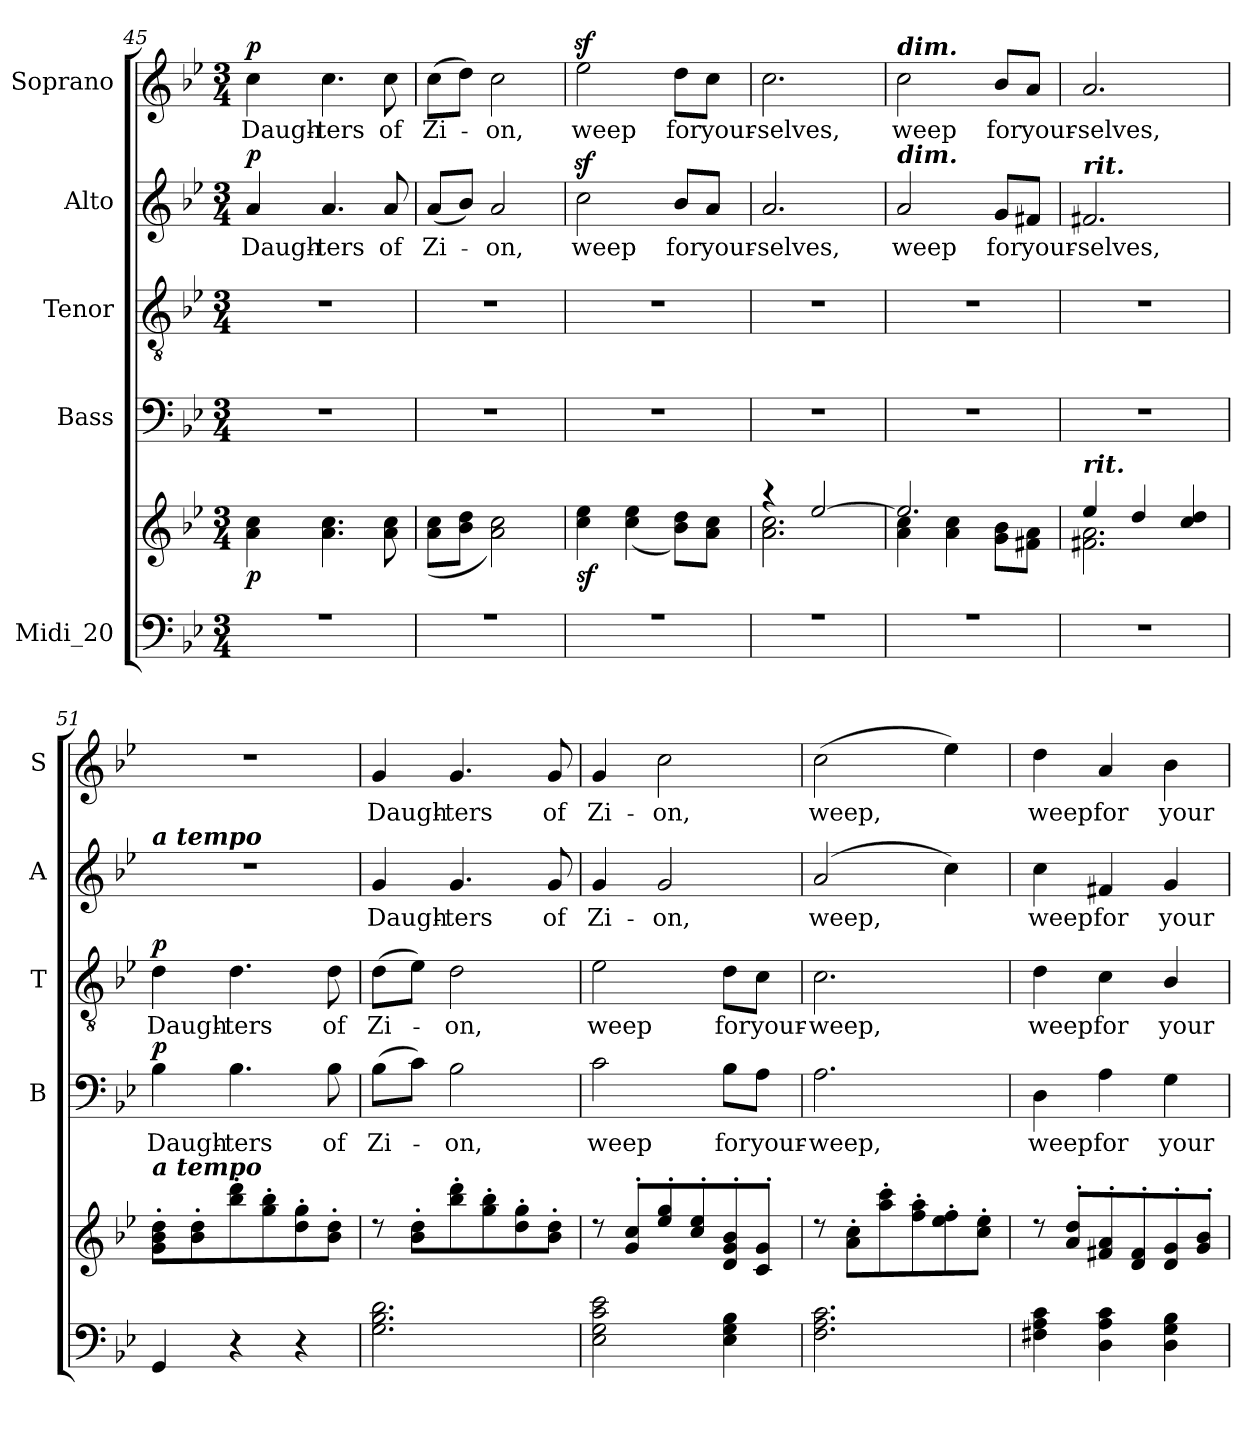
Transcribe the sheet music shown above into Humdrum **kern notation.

**kern	**kern	**dynam	**kern	**text	**dynam	**kern	**text	**dynam	**kern	**text	**dynam	**kern	**text	**dynam
*part5	*part5	*part5	*part4	*part4	*part4	*part3	*part3	*part3	*part2	*part2	*part2	*part1	*part1	*part1
*staff6	*staff5	*staff5/6	*staff4	*staff4	*staff4	*staff3	*staff3	*staff3	*staff2	*staff2	*staff2	*staff1	*staff1	*staff1
*I"Midi_20	*	*	*I"Bass	*	*	*I"Tenor	*	*	*I"Alto	*	*	*I"Soprano	*	*
*	*	*	*I'B	*	*	*I'T	*	*	*I'A	*	*	*I'S	*	*
*clefF4	*clefG2	*	*clefF4	*	*	*clefGv2	*	*	*clefG2	*	*	*clefG2	*	*
*k[b-e-]	*k[b-e-]	*	*k[b-e-]	*	*	*k[b-e-]	*	*	*k[b-e-]	*	*	*k[b-e-]	*	*
*B-:	*B-:	*	*B-:	*	*	*B-:	*	*	*B-:	*	*	*B-:	*	*
*M3/4	*M3/4	*	*M3/4	*	*	*M3/4	*	*	*M3/4	*	*	*M3/4	*	*
=45	=45	=45	=45	=45	=45	=45	=45	=45	=45	=45	=45	=45	=45	=45
*^	*^	*	*	*	*	*	*	*	*	*	*	*	*	*
!	!	!	!	!LO:DY:b	!	!	!	!	!	!	!	!LO:LY:b	!LO:DY:b	!	!LO:LY:b	!LO:DY:b
2.r	2.ryy	2.ryy	4a\ 4cc\	p	2.r	.	.	2.r	.	.	4a/	Daugh-	p	4cc\	Daugh-	p
!	!	!	!	!	!	!	!	!	!	!	!	!LO:LY:b	!	!	!LO:LY:b	!
.	.	.	4.a\ 4.cc\	.	.	.	.	.	.	.	4.a/	-ters	.	4.cc\	-ters	.
!	!	!	!	!	!	!	!	!	!	!	!	!LO:LY:b	!	!	!LO:LY:b	!
.	.	.	8a\ 8cc\	.	.	.	.	.	.	.	8a/	of	.	8cc\	of	.
=46	=46	=46	=46	=46	=46	=46	=46	=46	=46	=46	=46	=46	=46	=46	=46	=46
!	!	!	!	!	!	!	!	!	!	!	!	!LO:LY:b	!	!	!LO:LY:b	!
2.r	2.ryy	2.ryy	(>8a\ 8cc\L	.	2.r	.	.	2.r	.	.	(<8a/L	Zi-	.	(>8cc\L	Zi-	.
.	.	.	8b-\ 8dd\J	.	.	.	.	.	.	.	8b-/J)	.	.	8dd\J)	.	.
!	!	!	!	!	!	!	!	!	!	!	!	!LO:LY:b	!	!	!LO:LY:b	!
.	.	.	2a\ 2cc\)	.	.	.	.	.	.	.	2a/	on,	.	2cc\	on,	.
=47	=47	=47	=47	=47	=47	=47	=47	=47	=47	=47	=47	=47	=47	=47	=47	=47
!	!	!	!	!LO:DY:b	!	!	!	!	!	!	!	!LO:LY:b	!	!	!LO:LY:b	!
2.r	2.ryy	2.ryy	4cc\ 4ee-\	sf	2.r	.	.	2.r	.	.	2ccz<\	weep	.	2ee-z<\	weep	.
.	.	.	(>4cc\ 4ee-\	.	.	.	.	.	.	.	.	.	.	.	.	.
!	!	!	!	!	!	!	!	!	!	!	!	!LO:LY:b	!	!	!LO:LY:b	!
.	.	.	8b-\ 8dd\L)	.	.	.	.	.	.	.	8b-/L	for	.	8dd\L	for	.
!	!	!	!	!	!	!	!	!	!	!	!	!LO:LY:b	!	!	!LO:LY:b	!
.	.	.	8a\ 8cc\J	.	.	.	.	.	.	.	8a/J	your-	.	8cc\J	your-	.
=48	=48	=48	=48	=48	=48	=48	=48	=48	=48	=48	=48	=48	=48	=48	=48	=48
!	!	!	!	!	!	!	!	!	!	!	!	!LO:LY:b	!	!	!LO:LY:b	!
2.r	2.ryy	4r	2.a\ 2.cc\	.	2.r	.	.	2.r	.	.	2.a/	-selves,	.	2.cc\	-selves,	.
.	.	[2ee-/	.	.	.	.	.	.	.	.	.	.	.	.	.	.
=49	=49	=49	=49	=49	=49	=49	=49	=49	=49	=49	=49	=49	=49	=49	=49	=49
!	!	!	!	!	!	!	!	!	!	!	!	!	!	!LO:TX:a:Bi:t=dim.	!	!
!	!	!	!	!	!	!	!	!	!	!	!LO:TX:a:Bi:t=dim.	!	!	!	!	!
!	!	!	!	!	!	!	!	!	!	!	!	!LO:LY:b	!	!	!LO:LY:b	!
2.r	2.ryy	2.ee-/]	4a\ 4cc\	.	2.r	.	.	2.r	.	.	2a/	weep	.	2cc\	weep	.
.	.	.	4a\ 4cc\	.	.	.	.	.	.	.	.	.	.	.	.	.
!	!	!	!	!	!	!	!	!	!	!	!	!LO:LY:b	!	!	!LO:LY:b	!
.	.	.	8g\ 8b-\L	.	.	.	.	.	.	.	8g/L	for	.	8b-/L	for	.
!	!	!	!	!	!	!	!	!	!	!	!	!LO:LY:b	!	!	!LO:LY:b	!
.	.	.	8f#X\ 8a\J	.	.	.	.	.	.	.	8f#X/J	your-	.	8a/J	your-	.
*v	*v	*	*	*	*	*	*	*	*	*	*	*	*	*	*	*
!!LO:PB:g=z
=50	=50	=50	=50	=50	=50	=50	=50	=50	=50	=50	=50	=50	=50	=50	=50
*	*	*	*	*	*	*	*	*	*	*	*	*	*MM87	*	*
!	!	!	!	!	!	!	!	!	!	!	!	!	!LO:TX:a:Bi:t=rit.	!	!
!	!	!	!	!	!	!	!	!	!	!LO:TX:a:Bi:t=rit.	!	!	!	!	!
!	!LO:TX:a:Bi:t=rit.	!	!	!	!	!	!	!	!	!	!	!	!	!	!
!	!	!	!	!	!	!	!	!	!	!	!LO:LY:b	!	!	!LO:LY:b	!
*	*	*	*	*	*	*	*	*	*	*	*	*	*^	*	*
*	*	*	*	*	*	*	*	*	*	*	*	*	*	*^	*	*
2.r	4ee-/	2.f#X\ 2.a\	.	2.r	.	.	2.r	.	.	2.f#X/	-selves,	.	2.a/	4ryy	2ryy	-selves,	.
*	*	*	*	*	*	*	*	*	*	*	*	*	*MM82	*	*	*	*
.	4dd/	.	.	.	.	.	.	.	.	.	.	.	.	2ryy	.	.	.
*	*	*	*	*	*	*	*	*	*	*	*	*	*MM80	*	*	*	*
.	4cc/ 4dd/	.	.	.	.	.	.	.	.	.	.	.	.	.	4ryy	.	.
*	*	*	*	*	*	*	*	*	*	*	*	*	*v	*v	*v	*	*
=51	=51	=51	=51	=51	=51	=51	=51	=51	=51	=51	=51	=51	=51	=51	=51
*	*	*	*	*	*	*	*	*	*	*	*	*	*MM90	*	*
*	*	*	*	*	*	*	*	*	*	*	*	*	*^	*	*
*	*	*	*	*	*	*	*	*	*	*	*	*	*	*^	*	*
!	!	!	!	!	!	!	!	!	!	!	!	!	!LO:TX:a:Bi:t=a tempo	!	!	!	!
!	!	!	!	!	!	!	!	!	!	!LO:TX:a:Bi:t=a tempo	!	!	!	!	!	!	!
!	!LO:TX:a:Bi:t=a tempo	!	!	!	!	!	!	!	!	!	!	!	!	!	!	!	!
!	!	!	!	!	!LO:LY:b	!LO:DY:b	!	!LO:LY:b	!LO:DY:b	!	!	!	!	!	!	!	!
*	*	*	*	*	*	*	*	*	*	*	*	*	*v	*v	*v	*	*
4GG/	8g\' 8b-\' 8dd\'L	2.ryy	.	4B-\	Daugh-	p	4d\	Daugh-	p	2.r	.	.	2.r	.	.
.	8b-\' 8dd\'	.	.	.	.	.	.	.	.	.	.	.	.	.	.
!	!	!	!	!	!LO:LY:b	!	!	!LO:LY:b	!	!	!	!	!	!	!
4r	8bb-\' 8ddd\'	.	.	4.B-\	-ters	.	4.d\	-ters	.	.	.	.	.	.	.
.	8gg\' 8bb-\'	.	.	.	.	.	.	.	.	.	.	.	.	.	.
4r	8dd\' 8gg\'	.	.	.	.	.	.	.	.	.	.	.	.	.	.
!	!	!	!	!	!LO:LY:b	!	!	!LO:LY:b	!	!	!	!	!	!	!
.	8b-\' 8dd\'J	.	.	8B-\	of	.	8d\	of	.	.	.	.	.	.	.
=52	=52	=52	=52	=52	=52	=52	=52	=52	=52	=52	=52	=52	=52	=52	=52
!	!	!	!	!	!LO:LY:b	!	!	!LO:LY:b	!	!	!LO:LY:b	!	!	!LO:LY:b	!
2.G\ 2.B-\ 2.d\	8r	2.ryy	.	(>8B-\L	Zi-	.	(>8d\L	Zi-	.	4g/	Daugh-	.	4g/	Daugh-	.
.	8b-\' 8dd\'L	.	.	8c\J)	.	.	8e-\J)	.	.	.	.	.	.	.	.
!	!	!	!	!	!LO:LY:b	!	!	!LO:LY:b	!	!	!LO:LY:b	!	!	!LO:LY:b	!
.	8bb-\' 8ddd\'	.	.	2B-\	on,	.	2d\	on,	.	4.g/	-ters	.	4.g/	-ters	.
.	8gg\' 8bb-\'	.	.	.	.	.	.	.	.	.	.	.	.	.	.
.	8dd\' 8gg\'	.	.	.	.	.	.	.	.	.	.	.	.	.	.
!	!	!	!	!	!	!	!	!	!	!	!LO:LY:b	!	!	!LO:LY:b	!
.	8b-\' 8dd\'J	.	.	.	.	.	.	.	.	8g/	of	.	8g/	of	.
=53	=53	=53	=53	=53	=53	=53	=53	=53	=53	=53	=53	=53	=53	=53	=53
!	!	!	!	!	!LO:LY:b	!	!	!LO:LY:b	!	!	!LO:LY:b	!	!	!LO:LY:b	!
2E-\ 2G\ 2c\ 2e-\	8r	2.ryy	.	2c\	weep	.	2e-\	weep	.	4g/	Zi-	.	4g/	Zi-	.
.	8g/' 8cc/'L	.	.	.	.	.	.	.	.	.	.	.	.	.	.
!	!	!	!	!	!	!	!	!	!	!	!LO:LY:b	!	!	!LO:LY:b	!
.	8ee-/' 8gg/'	.	.	.	.	.	.	.	.	2g/	-on,	.	2cc\	-on,	.
.	8cc/' 8ee-/'	.	.	.	.	.	.	.	.	.	.	.	.	.	.
!	!	!	!	!	!LO:LY:b	!	!	!LO:LY:b	!	!	!	!	!	!	!
4E-\ 4G\ 4B-\	8d/' 8g/' 8b-/'	.	.	8B-\L	for	.	8d\L	for	.	.	.	.	.	.	.
!	!	!	!	!	!LO:LY:b	!	!	!LO:LY:b	!	!	!	!	!	!	!
.	8c/' 8g/'J	.	.	8A\J	your-	.	8c\J	your-	.	.	.	.	.	.	.
=54	=54	=54	=54	=54	=54	=54	=54	=54	=54	=54	=54	=54	=54	=54	=54
!	!	!	!	!	!LO:LY:b	!	!	!LO:LY:b	!	!	!LO:LY:b	!	!	!LO:LY:b	!
2.F\ 2.A\ 2.c\	8r	2.ryy	.	2.A\	-weep,	.	2.c\	-weep,	.	(<2a/	weep,	.	(>2cc\	weep,	.
.	8a\' 8cc\'L	.	.	.	.	.	.	.	.	.	.	.	.	.	.
.	8aa\' 8ccc\'	.	.	.	.	.	.	.	.	.	.	.	.	.	.
.	8ff\' 8aa\'	.	.	.	.	.	.	.	.	.	.	.	.	.	.
.	8ee-\' 8ff\'	.	.	.	.	.	.	.	.	4cc\)	.	.	4ee-\)	.	.
.	8cc\' 8ee-\'J	.	.	.	.	.	.	.	.	.	.	.	.	.	.
=55	=55	=55	=55	=55	=55	=55	=55	=55	=55	=55	=55	=55	=55	=55	=55
!	!	!	!	!	!LO:LY:b	!	!	!LO:LY:b	!	!	!LO:LY:b	!	!	!LO:LY:b	!
4F#X\ 4A\ 4c\	8r	2.ryy	.	4D\	weep	.	4d\	weep	.	4cc\	weep	.	4dd\	weep	.
.	8a/' 8dd/'L	.	.	.	.	.	.	.	.	.	.	.	.	.	.
!	!	!	!	!	!LO:LY:b	!	!	!LO:LY:b	!	!	!LO:LY:b	!	!	!LO:LY:b	!
4D\ 4A\ 4c\	8f#X/' 8a/'	.	.	4A\	for	.	4c\	for	.	4f#X/	for	.	4a/	for	.
.	8d/' 8f#/'	.	.	.	.	.	.	.	.	.	.	.	.	.	.
!	!	!	!	!	!LO:LY:b	!	!	!LO:LY:b	!	!	!LO:LY:b	!	!	!LO:LY:b	!
4D\ 4G\ 4B-\	8d/' 8g/'	.	.	4G\	your-	.	4B-/	your-	.	4g/	your-	.	4b-\	your-	.
.	8g/' 8b-/'J	.	.	.	.	.	.	.	.	.	.	.	.	.	.
*	*v	*v	*	*	*	*	*	*	*	*	*	*	*	*	*
=	=	=	=	=	=	=	=	=	=	=	=	=	=	=
*-	*-	*-	*-	*-	*-	*-	*-	*-	*-	*-	*-	*-	*-	*-
